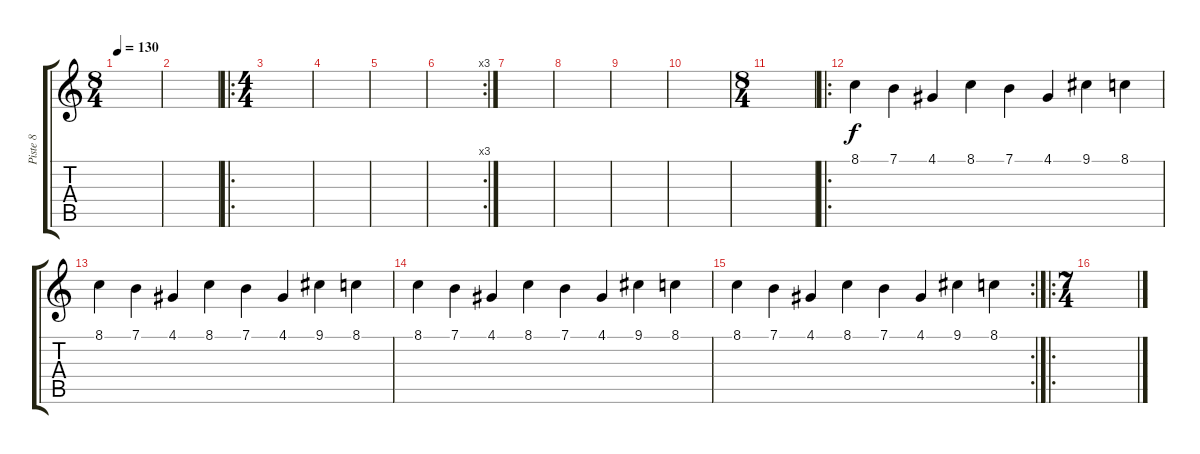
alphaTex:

\track ("Piste 8" "Piste 8") {instrument musicbox}
\staff {score tabs}
\tuning (E4 B3 G3 D3 A2 E2) {hide}
\ts (8 4)
\tempo 130
\clef g2
\ks c
|
|
\ro
\ts (4 4)
|
|
|
\rc 3
|
|
|
|
|
\ts (8 4)
|
\ro
8.1.4 7.1.4 4.1.4 8.1.4 7.1.4 4.1.4 9.1.4 8.1.4 |
8.1.4 7.1.4 4.1.4 8.1.4 7.1.4 4.1.4 9.1.4 8.1.4 |
8.1.4 7.1.4 4.1.4 8.1.4 7.1.4 4.1.4 9.1.4 8.1.4 |
\rc 2
8.1.4 7.1.4 4.1.4 8.1.4 7.1.4 4.1.4 9.1.4 8.1.4 |
\ro
\ts (7 4)
